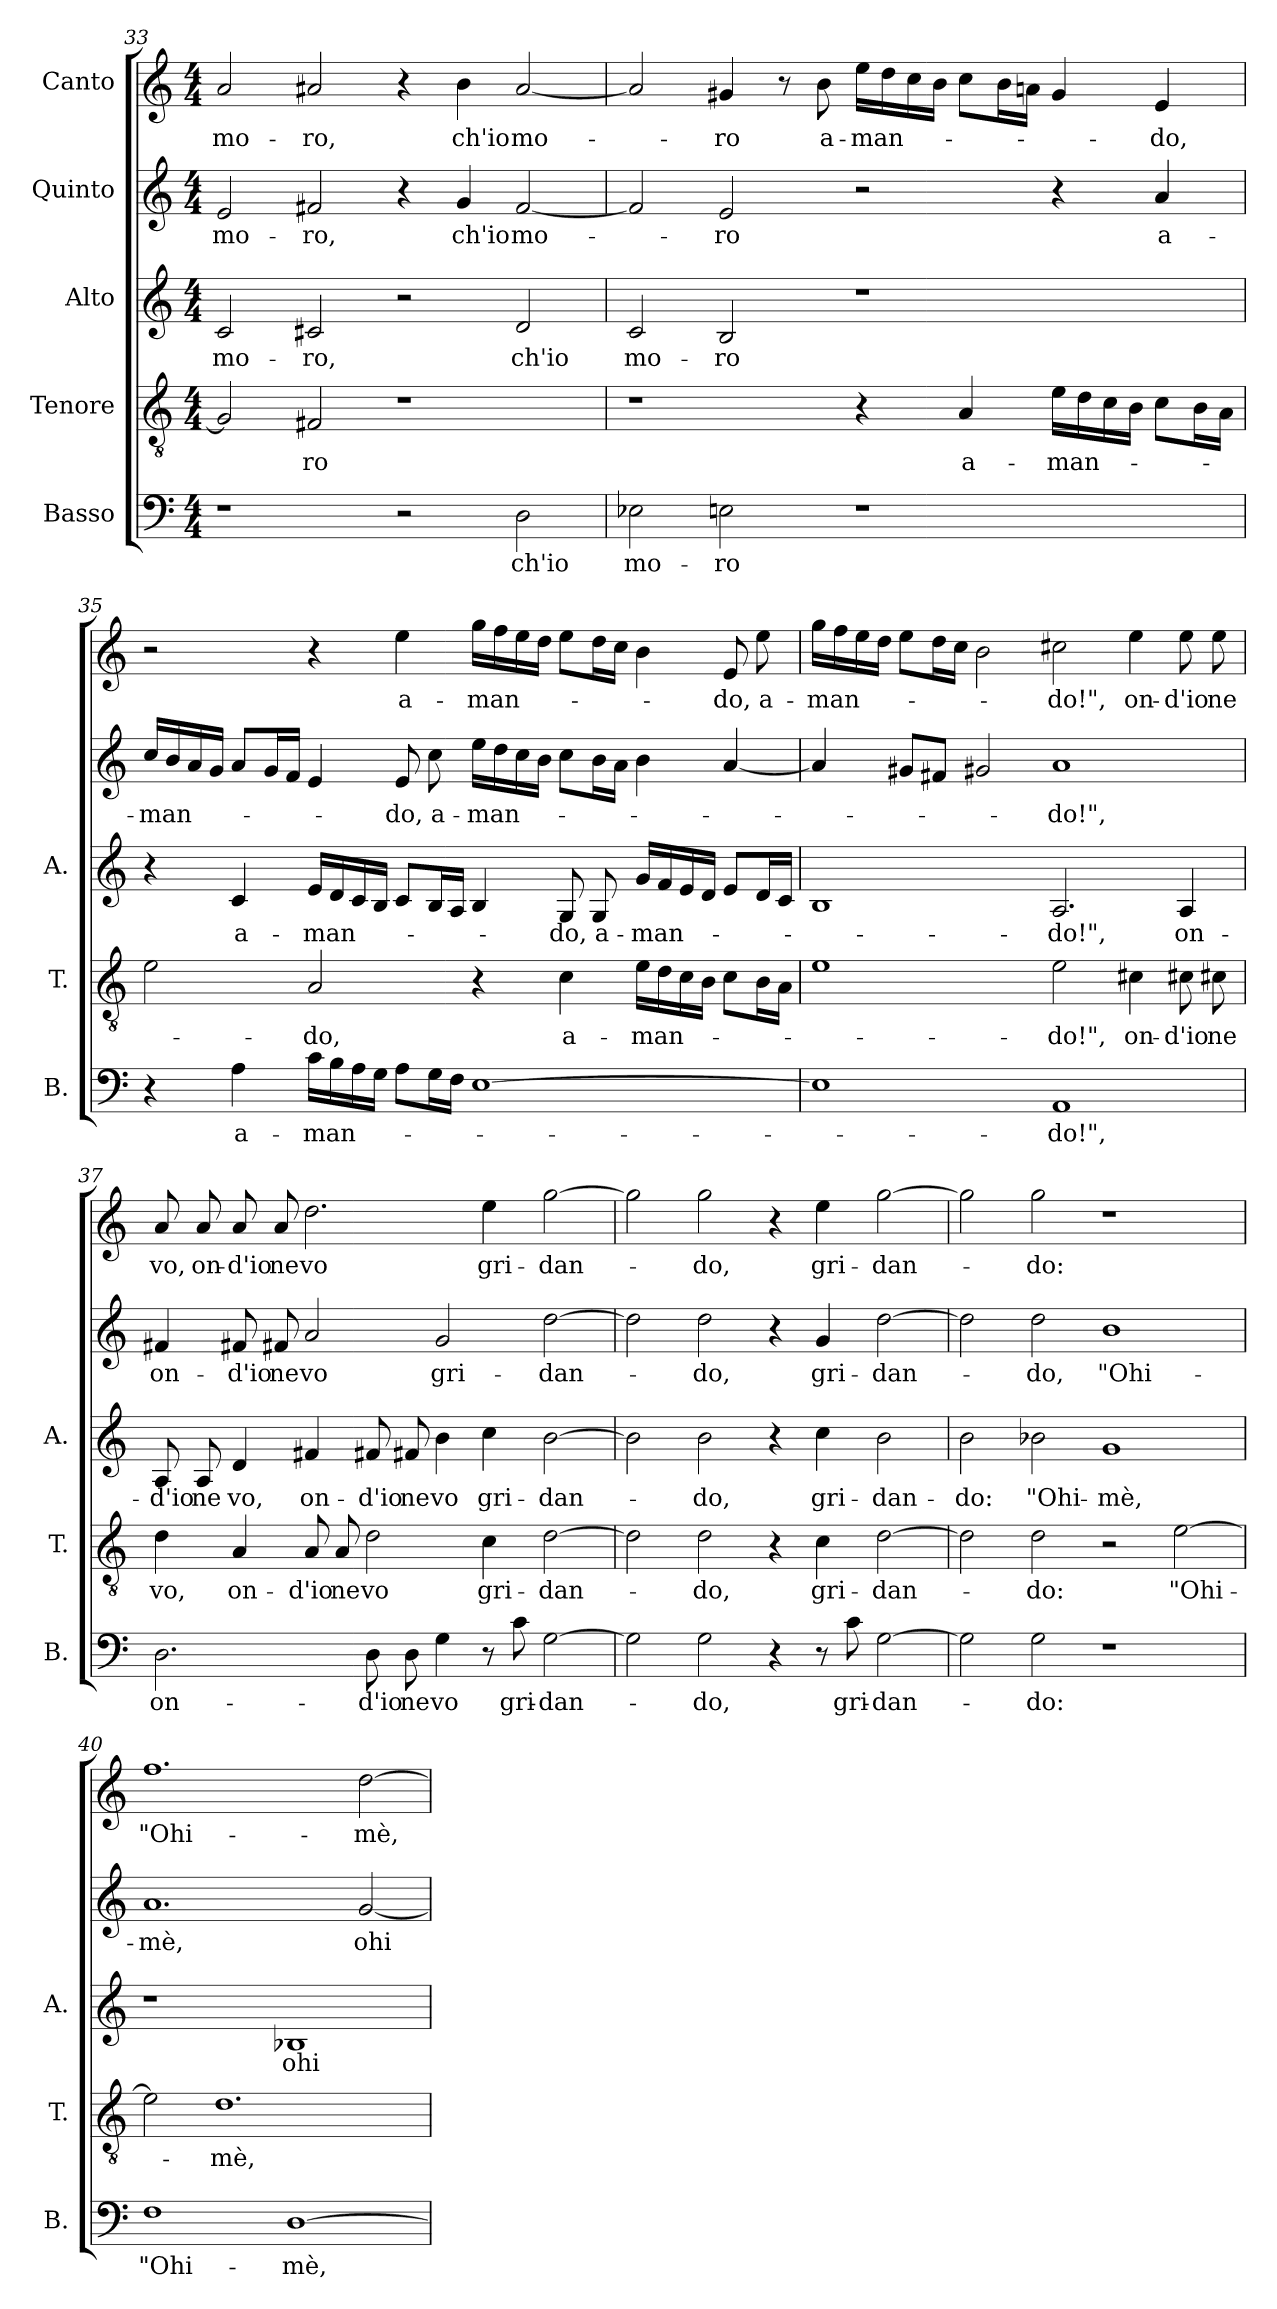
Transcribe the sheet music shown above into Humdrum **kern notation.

**kern	**text	**kern	**text	**kern	**text	**kern	**text	**kern	**text
*part5	*part5	*part4	*part4	*part3	*part3	*part2	*part2	*part1	*part1
*staff5	*staff5	*staff4	*staff4	*staff3	*staff3	*staff2	*staff2	*staff1	*staff1
*I"Basso	*	*I"Tenore	*	*I"Alto	*	*I"Quinto	*	*I"Canto	*
*I'B.	*	*I'T.	*	*I'A.	*	*	*	*	*
*clefF4	*	*clefGv2	*	*clefG2	*	*clefG2	*	*clefG2	*
*k[]	*	*k[]	*	*k[]	*	*k[]	*	*k[]	*
*C:	*	*C:	*	*C:	*	*C:	*	*C:	*
*M4/4	*	*M4/4	*	*M4/4	*	*M4/4	*	*M4/4	*
=33	=33	=33	=33	=33	=33	=33	=33	=33	=33
1r	.	2G/]	.	2c/	mo-	2e/	mo-	2a/	mo-
.	.	2F#X/	-ro	2c#X/	-ro,	2f#X/	-ro,	2a#X/	-ro,
2r	.	1r	.	2r	.	4r	.	4r	.
.	.	.	.	.	.	4g/	ch'io	4b\	ch'io
2D\	ch'io	.	.	2d/	ch'io	[2f#/	mo-	[2a#/	mo-
=34	=34	=34	=34	=34	=34	=34	=34	=34	=34
2E-X\	mo-	1r	.	2c/	mo-	2f#/]	.	2a#/]	.
2En\	-ro	.	.	2B/	-ro	2e/	-ro	4g#X/	-ro
.	.	.	.	.	.	.	.	8r	.
.	.	.	.	.	.	.	.	8b\	a-
1r	.	4r	.	1r	.	2r	.	16ee\LL	-man-
.	.	.	.	.	.	.	.	16dd\	.
.	.	.	.	.	.	.	.	16cc\	.
.	.	.	.	.	.	.	.	16b\JJ	.
.	.	4A/	a-	.	.	.	.	8cc\L	.
.	.	.	.	.	.	.	.	16b\L	.
.	.	.	.	.	.	.	.	16a\JJ	.
.	.	16e\LL	-man-	.	.	4r	.	4g#/	.
.	.	16d\	.	.	.	.	.	.	.
.	.	16c\	.	.	.	.	.	.	.
.	.	16B\JJ	.	.	.	.	.	.	.
.	.	8c\L	.	.	.	4a/	a-	4e/	-do,
.	.	16B\L	.	.	.	.	.	.	.
.	.	16A\JJ	.	.	.	.	.	.	.
=35	=35	=35	=35	=35	=35	=35	=35	=35	=35
4r	.	2e\	.	4r	.	16cc/LL	-man-	2r	.
.	.	.	.	.	.	16b/	.	.	.
.	.	.	.	.	.	16a/	.	.	.
.	.	.	.	.	.	16g/JJ	.	.	.
4A\	a-	.	.	4c/	a-	8a/L	.	.	.
.	.	.	.	.	.	16g/L	.	.	.
.	.	.	.	.	.	16f/JJ	.	.	.
16c\LL	-man-	2A/	-do,	16e/LL	-man-	4e/	.	4r	.
16B\	.	.	.	16d/	.	.	.	.	.
16A\	.	.	.	16c/	.	.	.	.	.
16G\JJ	.	.	.	16B/JJ	.	.	.	.	.
8A\L	.	.	.	8c/L	.	8e/	-do,	4ee\	a-
16G\L	.	.	.	16B/L	.	8cc\	a-	.	.
16F\JJ	.	.	.	16A/JJ	.	.	.	.	.
[1E\	.	4r	.	4B/	.	16ee\LL	-man-	16gg\LL	-man-
.	.	.	.	.	.	16dd\	.	16ff\	.
.	.	.	.	.	.	16cc\	.	16ee\	.
.	.	.	.	.	.	16b\JJ	.	16dd\JJ	.
.	.	4c\	a-	8G/	-do,	8cc\L	.	8ee\L	.
.	.	.	.	8G/	a-	16b\L	.	16dd\L	.
.	.	.	.	.	.	16a\JJ	.	16cc\JJ	.
.	.	16e\LL	-man-	16g/LL	-man-	4b\	.	4b\	.
.	.	16d\	.	16f/	.	.	.	.	.
.	.	16c\	.	16e/	.	.	.	.	.
.	.	16B\JJ	.	16d/JJ	.	.	.	.	.
.	.	8c\L	.	8e/L	.	[4a/	.	8e/	-do,
.	.	16B\L	.	16d/L	.	.	.	8ee\	a-
.	.	16A\JJ	.	16c/JJ	.	.	.	.	.
=36	=36	=36	=36	=36	=36	=36	=36	=36	=36
1E\]	.	1e\	.	1B/	.	4a/]	.	16gg\LL	-man-
.	.	.	.	.	.	.	.	16ff\	.
.	.	.	.	.	.	.	.	16ee\	.
.	.	.	.	.	.	.	.	16dd\JJ	.
.	.	.	.	.	.	8g#X/L	.	8ee\L	.
.	.	.	.	.	.	8f#X/J	.	16dd\L	.
.	.	.	.	.	.	.	.	16cc\JJ	.
.	.	.	.	.	.	2g#X/	.	2b\	.
1AA/	-do!",	2e\	-do!",	2.A/	-do!",	1a/	-do!",	2cc#X\	-do!",
.	.	4c#X\	on-	.	.	.	.	4ee\	on-
.	.	8c#X\	-d'io	4A/	on-	.	.	8ee\	-d'io
.	.	8c#X\	ne	.	.	.	.	8ee\	ne
=37	=37	=37	=37	=37	=37	=37	=37	=37	=37
2.D\	on-	4d\	vo,	8A/	-d'io	4f#X/	on-	8a/	vo,
.	.	.	.	8A/	ne	.	.	8a/	on-
.	.	4A/	on-	4d/	vo,	8f#X/	-d'io	8a/	-d'io
.	.	.	.	.	.	8f#X/	ne	8a/	ne
.	.	8A/	-d'io	4f#X/	on-	2a/	vo	2.dd\	vo
.	.	8A/	ne	.	.	.	.	.	.
8D\	-d'io	2d\	vo	8f#X/	-d'io	.	.	.	.
8D\	ne	.	.	8f#X/	ne	.	.	.	.
4G\	vo	.	.	4b\	vo	2g/	gri-	.	.
8r	.	4c\	gri-	4cc\	gri-	.	.	4ee\	gri-
8c\	gri-	.	.	.	.	.	.	.	.
[2G\	-dan-	[2d\	-dan-	[2b\	-dan-	[2dd\	-dan-	[2gg\	-dan-
=38	=38	=38	=38	=38	=38	=38	=38	=38	=38
2G\]	.	2d\]	.	2b\]	.	2dd\]	.	2gg\]	.
2G\	-do,	2d\	-do,	2b\	-do,	2dd\	-do,	2gg\	-do,
4r	.	4r	.	4r	.	4r	.	4r	.
8r	.	4c\	gri-	4cc\	gri-	4g/	gri-	4ee\	gri-
8c\	gri-	.	.	.	.	.	.	.	.
[2G\	-dan-	[2d\	-dan-	2b\	-dan-	[2dd\	-dan-	[2gg\	-dan-
=39	=39	=39	=39	=39	=39	=39	=39	=39	=39
2G\]	.	2d\]	.	2b\	-do:	2dd\]	.	2gg\]	.
2G\	-do:	2d\	-do:	2b-X\	"Ohi-	2dd\	-do,	2gg\	-do:
1r	.	2r	.	1g/	-mè,	1b\	"Ohi-	1r	.
.	.	[2e\	"Ohi-	.	.	.	.	.	.
=40	=40	=40	=40	=40	=40	=40	=40	=40	=40
1F\	"Ohi-	2e\]	.	1r	.	1.a/	-mè,	1.ff\	"Ohi-
.	.	1.d\	-mè,	.	.	.	.	.	.
[1D\	-mè,	.	.	1B-X/	ohi-	.	.	.	.
.	.	.	.	.	.	[2g/	ohi-	[2dd\	-mè,
=	=	=	=	=	=	=	=	=	=
*-	*-	*-	*-	*-	*-	*-	*-	*-	*-
